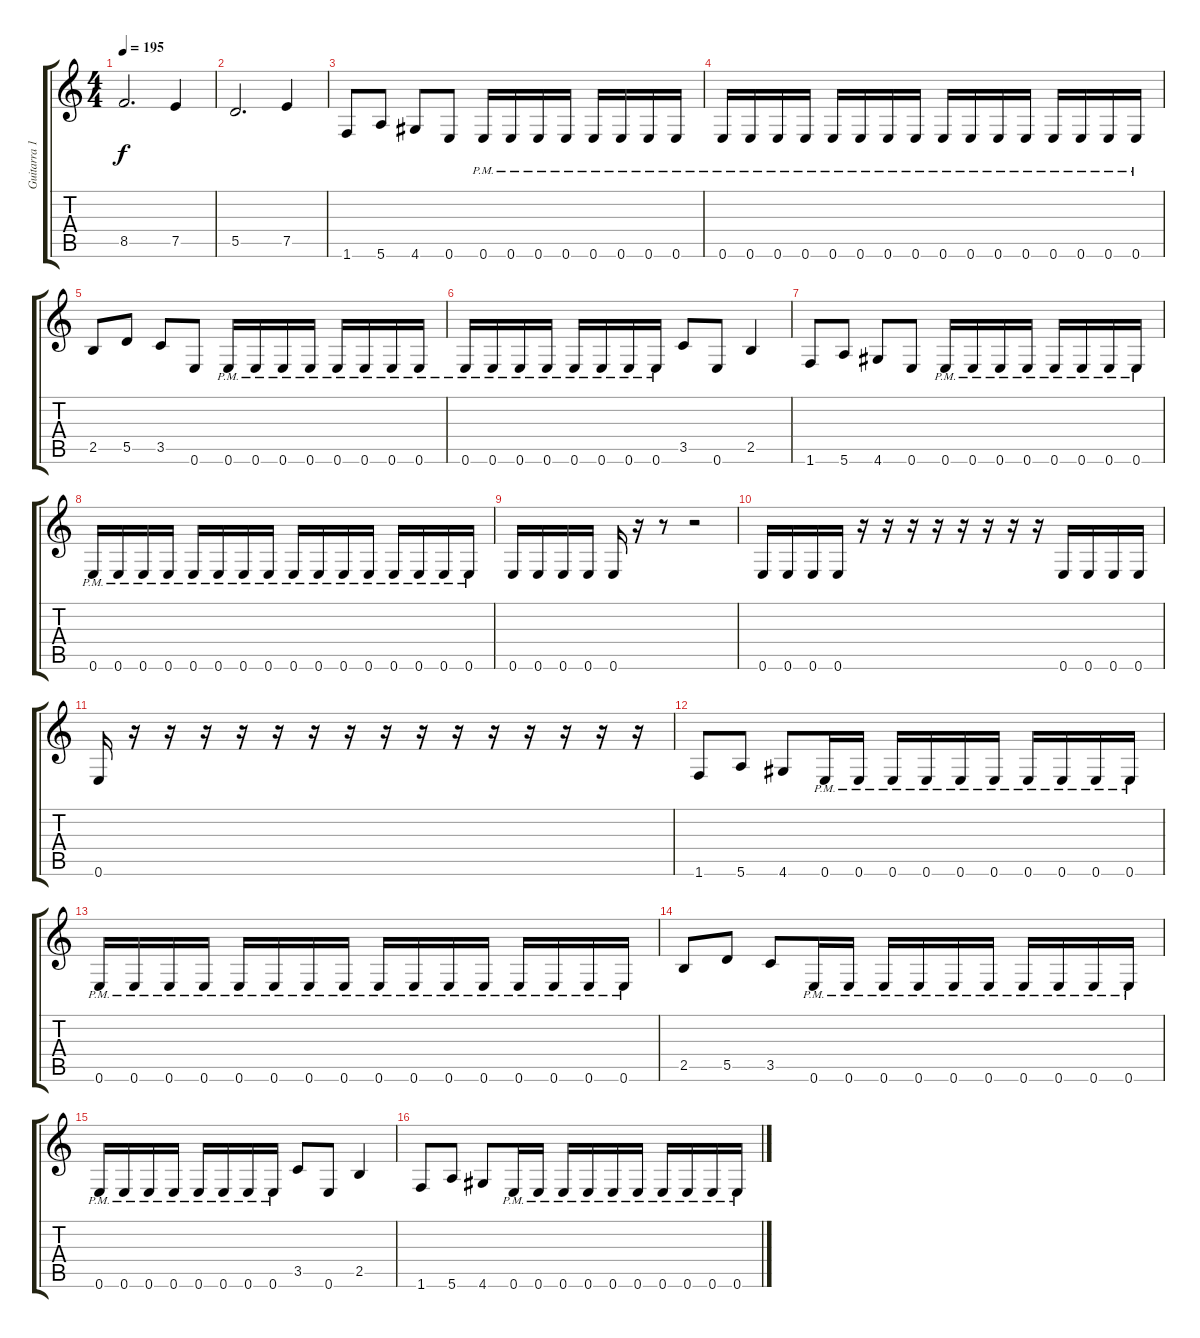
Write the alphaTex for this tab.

\track ("Guitarra 1" "Guitarra 1") {instrument distortionguitar}
\staff {score tabs}
\tuning (E4 B3 G3 D3 A2 E2) {hide}
\ts (4 4)
\tempo 195
\clef g2
\ks c
8.5.2{d dy f} 7.5.4 |
5.5.2{d} 7.5.4 |
1.6.8 5.6.8 4.6.8 0.6.8 0.6{pm}.16 0.6{pm}.16 0.6{pm}.16 0.6{pm}.16 0.6{pm}.16 0.6{pm}.16 0.6{pm}.16 0.6{pm}.16 |
0.6{pm}.16 0.6{pm}.16 0.6{pm}.16 0.6{pm}.16 0.6{pm}.16 0.6{pm}.16 0.6{pm}.16 0.6{pm}.16 0.6{pm}.16 0.6{pm}.16 0.6{pm}.16 0.6{pm}.16 0.6{pm}.16 0.6{pm}.16 0.6{pm}.16 0.6{pm}.16 |
2.5.8 5.5.8 3.5.8 0.6.8 0.6{pm}.16 0.6{pm}.16 0.6{pm}.16 0.6{pm}.16 0.6{pm}.16 0.6{pm}.16 0.6{pm}.16 0.6{pm}.16 |
0.6{pm}.16 0.6{pm}.16 0.6{pm}.16 0.6{pm}.16 0.6{pm}.16 0.6{pm}.16 0.6{pm}.16 0.6{pm}.16 3.5.8 0.6.8 2.5.4 |
1.6.8 5.6.8 4.6.8 0.6.8 0.6{pm}.16 0.6{pm}.16 0.6{pm}.16 0.6{pm}.16 0.6{pm}.16 0.6{pm}.16 0.6{pm}.16 0.6{pm}.16 |
0.6{pm}.16 0.6{pm}.16 0.6{pm}.16 0.6{pm}.16 0.6{pm}.16 0.6{pm}.16 0.6{pm}.16 0.6{pm}.16 0.6{pm}.16 0.6{pm}.16 0.6{pm}.16 0.6{pm}.16 0.6{pm}.16 0.6{pm}.16 0.6{pm}.16 0.6{pm}.16 |
0.6.16 0.6.16 0.6.16 0.6.16 0.6.16 r.16 r.8 r.2 |
0.6.16 0.6.16 0.6.16 0.6.16 r.16 r.16 r.16 r.16 r.16 r.16 r.16 r.16 0.6.16 0.6.16 0.6.16 0.6.16 |
0.6.16 r.16 r.16 r.16 r.16 r.16 r.16 r.16 r.16 r.16 r.16 r.16 r.16 r.16 r.16 r.16 |
1.6.8 5.6.8 4.6.8 0.6{pm}.16 0.6{pm}.16 0.6{pm}.16 0.6{pm}.16 0.6{pm}.16 0.6{pm}.16 0.6{pm}.16 0.6{pm}.16 0.6{pm}.16 0.6{pm}.16 |
0.6{pm}.16 0.6{pm}.16 0.6{pm}.16 0.6{pm}.16 0.6{pm}.16 0.6{pm}.16 0.6{pm}.16 0.6{pm}.16 0.6{pm}.16 0.6{pm}.16 0.6{pm}.16 0.6{pm}.16 0.6{pm}.16 0.6{pm}.16 0.6{pm}.16 0.6{pm}.16 |
2.5.8 5.5.8 3.5.8 0.6{pm}.16 0.6{pm}.16 0.6{pm}.16 0.6{pm}.16 0.6{pm}.16 0.6{pm}.16 0.6{pm}.16 0.6{pm}.16 0.6{pm}.16 0.6{pm}.16 |
0.6{pm}.16 0.6{pm}.16 0.6{pm}.16 0.6{pm}.16 0.6{pm}.16 0.6{pm}.16 0.6{pm}.16 0.6{pm}.16 3.5.8 0.6.8 2.5.4 |
1.6.8 5.6.8 4.6.8 0.6{pm}.16 0.6{pm}.16 0.6{pm}.16 0.6{pm}.16 0.6{pm}.16 0.6{pm}.16 0.6{pm}.16 0.6{pm}.16 0.6{pm}.16 0.6{pm}.16
